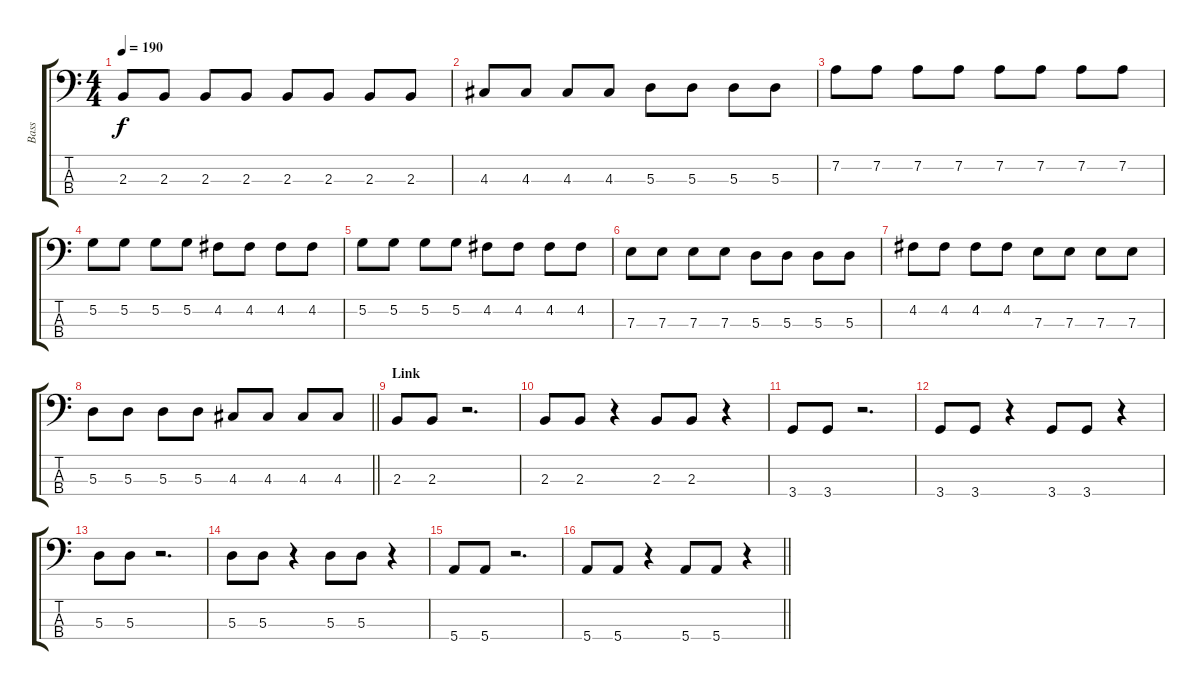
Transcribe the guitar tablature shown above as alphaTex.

\track ("Bass" "Bass") {instrument electricbassfinger}
\staff {score tabs}
\tuning (G2 D2 A1 E1) {hide}
\ts (4 4)
\tempo 190
\clef f4
\ks c
2.3.8{dy f} 2.3.8 2.3.8 2.3.8 2.3.8 2.3.8 2.3.8 2.3.8 |
4.3.8 4.3.8 4.3.8 4.3.8 5.3.8 5.3.8 5.3.8 5.3.8 |
7.2.8 7.2.8 7.2.8 7.2.8 7.2.8 7.2.8 7.2.8 7.2.8 |
5.2.8 5.2.8 5.2.8 5.2.8 4.2.8 4.2.8 4.2.8 4.2.8 |
5.2.8 5.2.8 5.2.8 5.2.8 4.2.8 4.2.8 4.2.8 4.2.8 |
7.3.8 7.3.8 7.3.8 7.3.8 5.3.8 5.3.8 5.3.8 5.3.8 |
4.2.8 4.2.8 4.2.8 4.2.8 7.3.8 7.3.8 7.3.8 7.3.8 |
\barLineRight lightlight
5.3.8 5.3.8 5.3.8 5.3.8 4.3.8 4.3.8 4.3.8 4.3.8 |
\section ("" "Link")
2.3.8 2.3.8 r.2{d} |
2.3.8 2.3.8 r.4 2.3.8 2.3.8 r.4 |
3.4.8 3.4.8 r.2{d} |
3.4.8 3.4.8 r.4 3.4.8 3.4.8 r.4 |
5.3.8 5.3.8 r.2{d} |
5.3.8 5.3.8 r.4 5.3.8 5.3.8 r.4 |
5.4.8 5.4.8 r.2{d} |
\barLineRight lightlight
5.4.8 5.4.8 r.4 5.4.8 5.4.8 r.4
